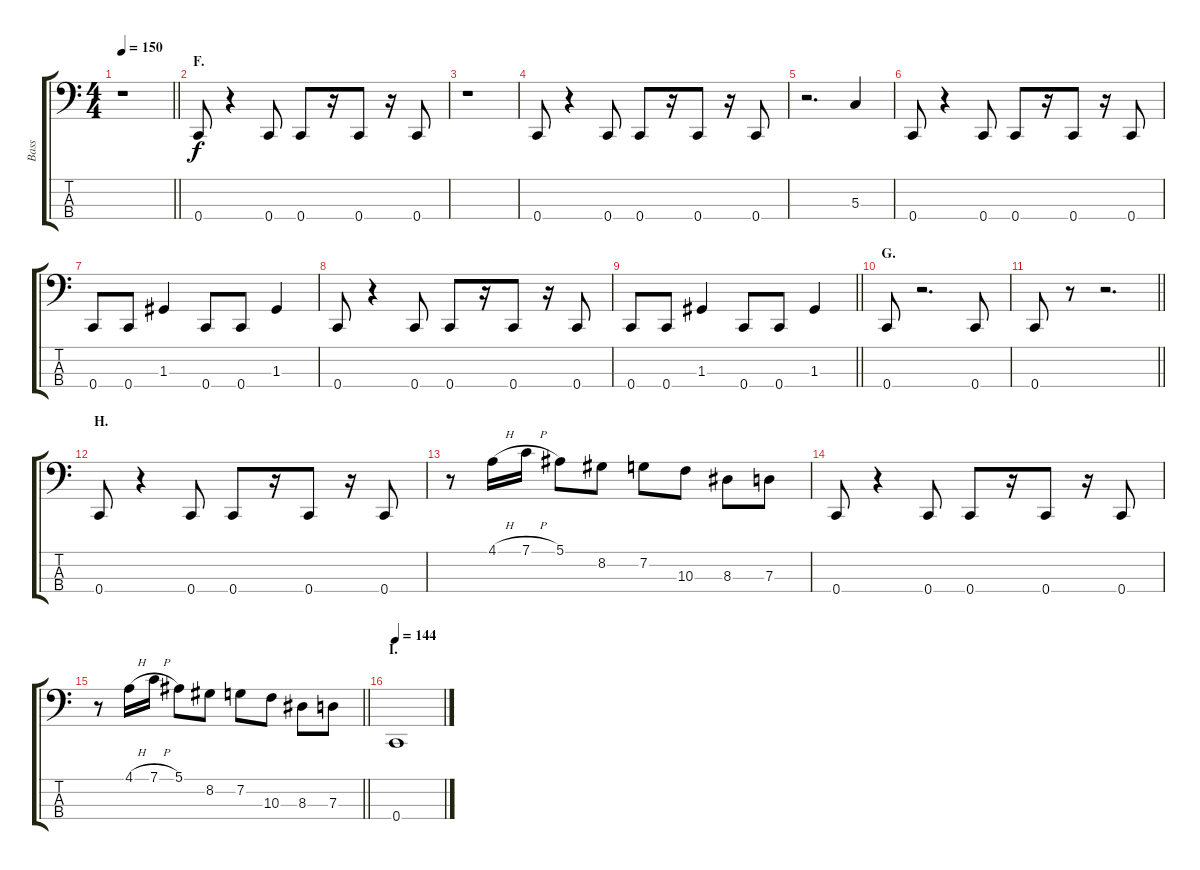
\track ("Bass" "Bass") {instrument electricbasspick}
\staff {score tabs}
\tuning (F2 C2 G1 C1) {hide}
\ts (4 4)
\tempo 150
\clef f4
\barLineRight lightlight
\ks c
r.1{dy f} |
\section ("" "F.")
0.4.8 r.4 0.4.8 0.4.8 r.16 0.4.8 r.16 0.4.8 |
r.1 |
0.4.8 r.4 0.4.8 0.4.8 r.16 0.4.8 r.16 0.4.8 |
r.2{d} 5.3.4 |
0.4.8 r.4 0.4.8 0.4.8 r.16 0.4.8 r.16 0.4.8 |
0.4.8 0.4.8 1.3.4 0.4.8 0.4.8 1.3.4 |
0.4.8 r.4 0.4.8 0.4.8 r.16 0.4.8 r.16 0.4.8 |
\barLineRight lightlight
0.4.8 0.4.8 1.3.4 0.4.8 0.4.8 1.3.4 |
\section ("" "G.")
0.4.8 r.2{d} 0.4.8 |
\barLineRight lightlight
0.4.8 r.8 r.2{d} |
\section ("" "H.")
0.4.8 r.4 0.4.8 0.4.8 r.16 0.4.8 r.16 0.4.8 |
r.8 4.1{h}.16 7.1{h}.16 5.1.8 8.2.8 7.2.8 10.3.8 8.3.8 7.3.8 |
0.4.8 r.4 0.4.8 0.4.8 r.16 0.4.8 r.16 0.4.8 |
\barLineRight lightlight
r.8 4.1{h}.16 7.1{h}.16 5.1.8 8.2.8 7.2.8 10.3.8 8.3.8 7.3.8 |
\section ("" "I.")
\tempo 144
0.4.1
